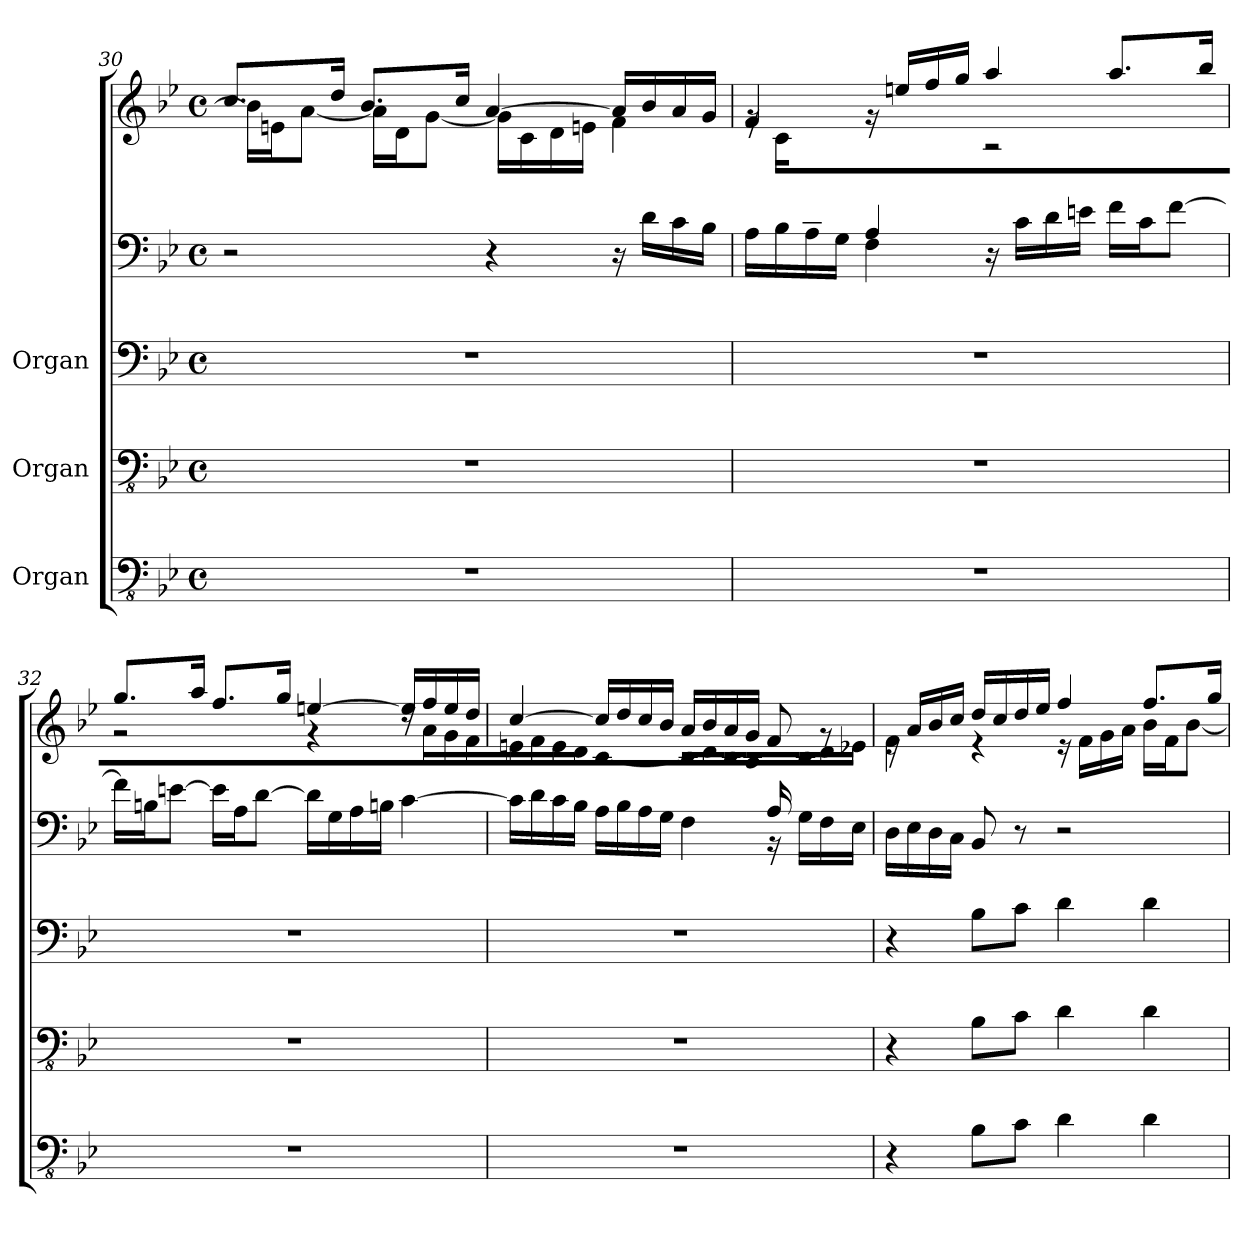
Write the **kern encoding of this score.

**kern	**kern	**kern	**kern	**kern
*part3	*part2	*part1	*part1	*part1
*staff5	*staff4	*staff3	*staff2	*staff1
*I"Organ	*I"Organ	*I"Organ	*	*
!!LO:PB:g=z
*clefFv4	*clefFv4	*clefF4	*clefF4	*clefG2
*k[b-e-]	*k[b-e-]	*k[b-e-]	*k[b-e-]	*k[b-e-]
*M4/4	*M4/4	*M4/4	*M4/4	*M4/4
*met(c)	*met(c)	*met(c)	*met(c)	*met(c)
=30	=30	=30	=30	=30
*	*	*	*	*^
1r	1r	1r	2r	8.cc/L	16b-\LL]
.	.	.	.	.	16en\J
.	.	.	.	.	[8a\J
.	.	.	.	16dd/Jk	.
.	.	.	.	8.b-/L	16a\LL]
.	.	.	.	.	16d\J
.	.	.	.	.	[8g\J
.	.	.	.	16cc/Jk	.
.	.	.	4r	[4a/	16g\LL]
.	.	.	.	.	16c\
.	.	.	.	.	16d\
.	.	.	.	.	16en\JJ
.	.	.	16r	16a/LL]	4f\
.	.	.	16d\LL	16b-/	.
.	.	.	16c\	16a/	.
.	.	.	16B-\JJ	16g/JJ	.
=31	=31	=31	=31	=31	=31
*	*	*	*^	*	*
1r	1r	1r	8ryy	16A\LL	4f/	16rg
.	.	.	.	16B-\	.	16c\LL
.	.	.	16c/	16A\	.	4.ryy
.	.	.	16B-/JJ	16G\JJ	.	.
.	.	.	4A/	4F\	16rg	.
.	.	.	.	.	16een/LL	.
.	.	.	.	.	16ff/	.
.	.	.	.	.	16gg/JJ	.
.	.	.	2ryy	16r	4aa/	2r
.	.	.	.	16c\LL	.	.
.	.	.	.	16d\	.	.
.	.	.	.	16en\JJ	.	.
.	.	.	.	16f\LL	8.aa/L	.
.	.	.	.	16c\J	.	.
.	.	.	.	[8f\J	.	.
.	.	.	.	.	16bb-/Jk	.
*	*	*	*v	*v	*	*
=32	=32	=32	=32	=32	=32
1r	1r	1r	16f\LL]	8.gg/L	2r
.	.	.	16Bn\J	.	.
.	.	.	[8en\J	.	.
.	.	.	.	16aa/Jk	.
.	.	.	16e\LL]	8.ff/L	.
.	.	.	16A\J	.	.
.	.	.	[8d\J	.	.
.	.	.	.	16gg/Jk	.
.	.	.	16d\LL]	[4een/	4r
.	.	.	16G\	.	.
.	.	.	16A\	.	.
.	.	.	16Bn\JJ	.	.
.	.	.	[4c\	16ee/LL]	16rdd
.	.	.	.	16ff/	16a\LL
.	.	.	.	16ee/	16g\
.	.	.	.	16dd/JJ	16f\JJ
!!LO:LB:g=z	!!
=33	=33	=33	=33	=33	=33
*	*	*	*^	*	*
1r	1r	1r	2.ryy	16c\LL]	[4cc/	16en\LL
.	.	.	.	16d\	.	16f\
.	.	.	.	16c\	.	16e\
.	.	.	.	16B-\JJ	.	16d\JJ
.	.	.	.	16A\LL	16cc/LL]	[4c\
.	.	.	.	16B-\	16dd/	.
.	.	.	.	16A\	16cc/	.
.	.	.	.	16G\JJ	16b-/JJ	.
.	.	.	.	4F\	16a/LL	16c\LL]
.	.	.	.	.	16b-/	16d\
.	.	.	.	.	16a/	16c\
.	.	.	.	.	16g/JJ	16B-\JJ
.	.	.	16A/LL	16rBB	8f/	16ryy
.	.	.	8.ryy	16G\LL	.	16c\
.	.	.	.	16F\	8rg	16d\
.	.	.	.	16E-\JJ	.	16e-X\JJ
*	*	*	*v	*v	*	*
=34	=34	=34	=34	=34	=34
4r	4r	4r	16D\LL	16re	4f\
.	.	.	16E-\	16a/LL	.
.	.	.	16D\	16b-/	.
.	.	.	16C\JJ	16cc/JJ	.
8BB-\L	8BB-\L	8B-\L	8BB-/	16dd/LL	4r
.	.	.	.	16cc/	.
8C\J	8C\J	8c\J	8r	16dd/	.
.	.	.	.	16ee-/JJ	.
4Di\	4Di\	4d\	2r	4ff/	16r
.	.	.	.	.	16f\LL
.	.	.	.	.	16g\
.	.	.	.	.	16a\JJ
4D\	4D\	4d\	.	8.ff/L	16b-\LL
.	.	.	.	.	16f\J
.	.	.	.	.	[8b-\J
.	.	.	.	16gg/Jk	.
*	*	*	*	*v	*v
=	=	=	=	=
*-	*-	*-	*-	*-
